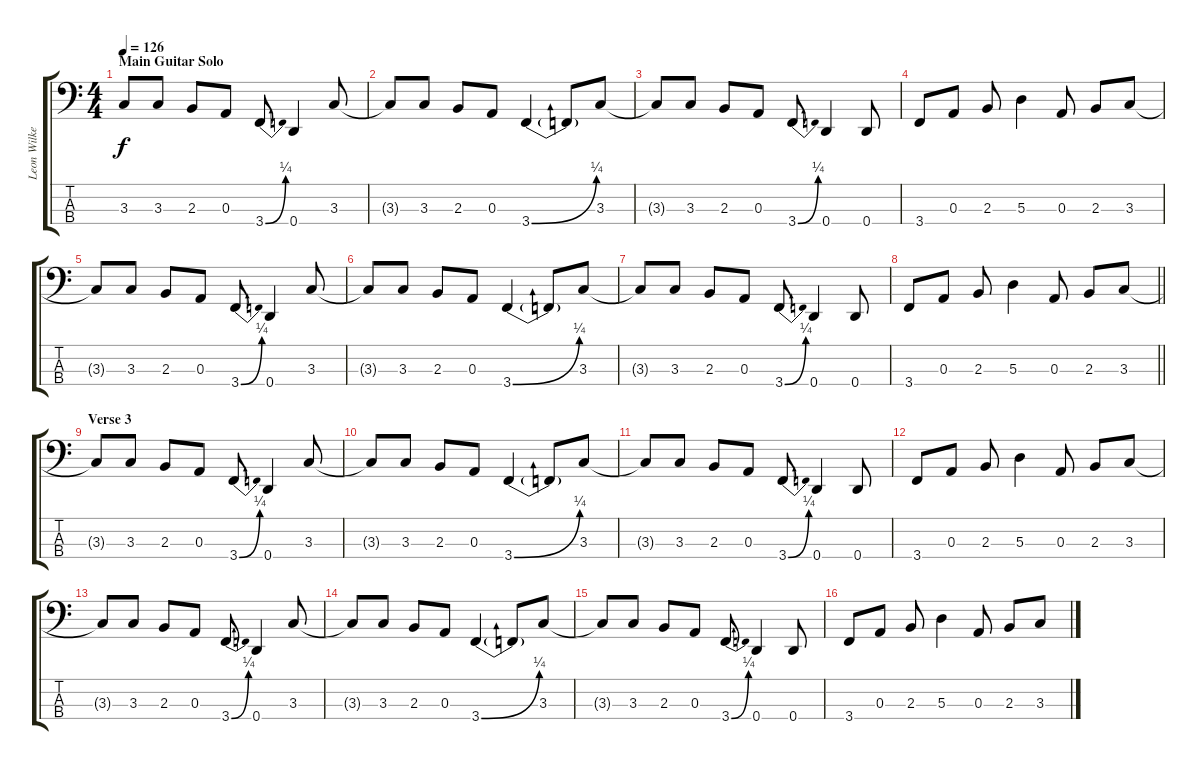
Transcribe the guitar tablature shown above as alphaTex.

\track ("Leon Wilkeson - Bass Guitar" "Leon Wilke") {instrument electricbasspick}
\staff {score tabs}
\tuning (G2 D2 A1 D1) {hide}
\ts (4 4)
\section ("" "Main Guitar Solo")
\tempo 126
\clef f4
\ks c
3.3{t}.8{dy f} 3.3.8 2.3.8 0.3.8 3.4{be (bend 0 0 60 1)}.8 0.4.4 3.3.8 |
3.3{t}.8 3.3.8 2.3.8 0.3.8 3.4{be (bend 0 0 60 1)}.4 3.4{t}.8 3.3.8 |
3.3{t}.8 3.3.8 2.3.8 0.3.8 3.4{be (bend 0 0 60 1)}.8 0.4.4 0.4.8 |
3.4.8 0.3.8 2.3.8 5.3.4 0.3.8 2.3.8 3.3.8 |
3.3{t}.8 3.3.8 2.3.8 0.3.8 3.4{be (bend 0 0 60 1)}.8 0.4.4 3.3.8 |
3.3{t}.8 3.3.8 2.3.8 0.3.8 3.4{be (bend 0 0 60 1)}.4 3.4{t}.8 3.3.8 |
3.3{t}.8 3.3.8 2.3.8 0.3.8 3.4{be (bend 0 0 60 1)}.8 0.4.4 0.4.8 |
\barLineRight lightlight
3.4.8 0.3.8 2.3.8 5.3.4 0.3.8 2.3.8 3.3.8 |
\section ("" "Verse 3")
3.3{t}.8 3.3.8 2.3.8 0.3.8 3.4{be (bend 0 0 60 1)}.8 0.4.4 3.3.8 |
3.3{t}.8 3.3.8 2.3.8 0.3.8 3.4{be (bend 0 0 60 1)}.4 3.4{t}.8 3.3.8 |
3.3{t}.8 3.3.8 2.3.8 0.3.8 3.4{be (bend 0 0 60 1)}.8 0.4.4 0.4.8 |
3.4.8 0.3.8 2.3.8 5.3.4 0.3.8 2.3.8 3.3.8 |
3.3{t}.8 3.3.8 2.3.8 0.3.8 3.4{be (bend 0 0 60 1)}.8 0.4.4 3.3.8 |
3.3{t}.8 3.3.8 2.3.8 0.3.8 3.4{be (bend 0 0 60 1)}.4 3.4{t}.8 3.3.8 |
3.3{t}.8 3.3.8 2.3.8 0.3.8 3.4{be (bend 0 0 60 1)}.8 0.4.4 0.4.8 |
3.4.8 0.3.8 2.3.8 5.3.4 0.3.8 2.3.8 3.3.8
